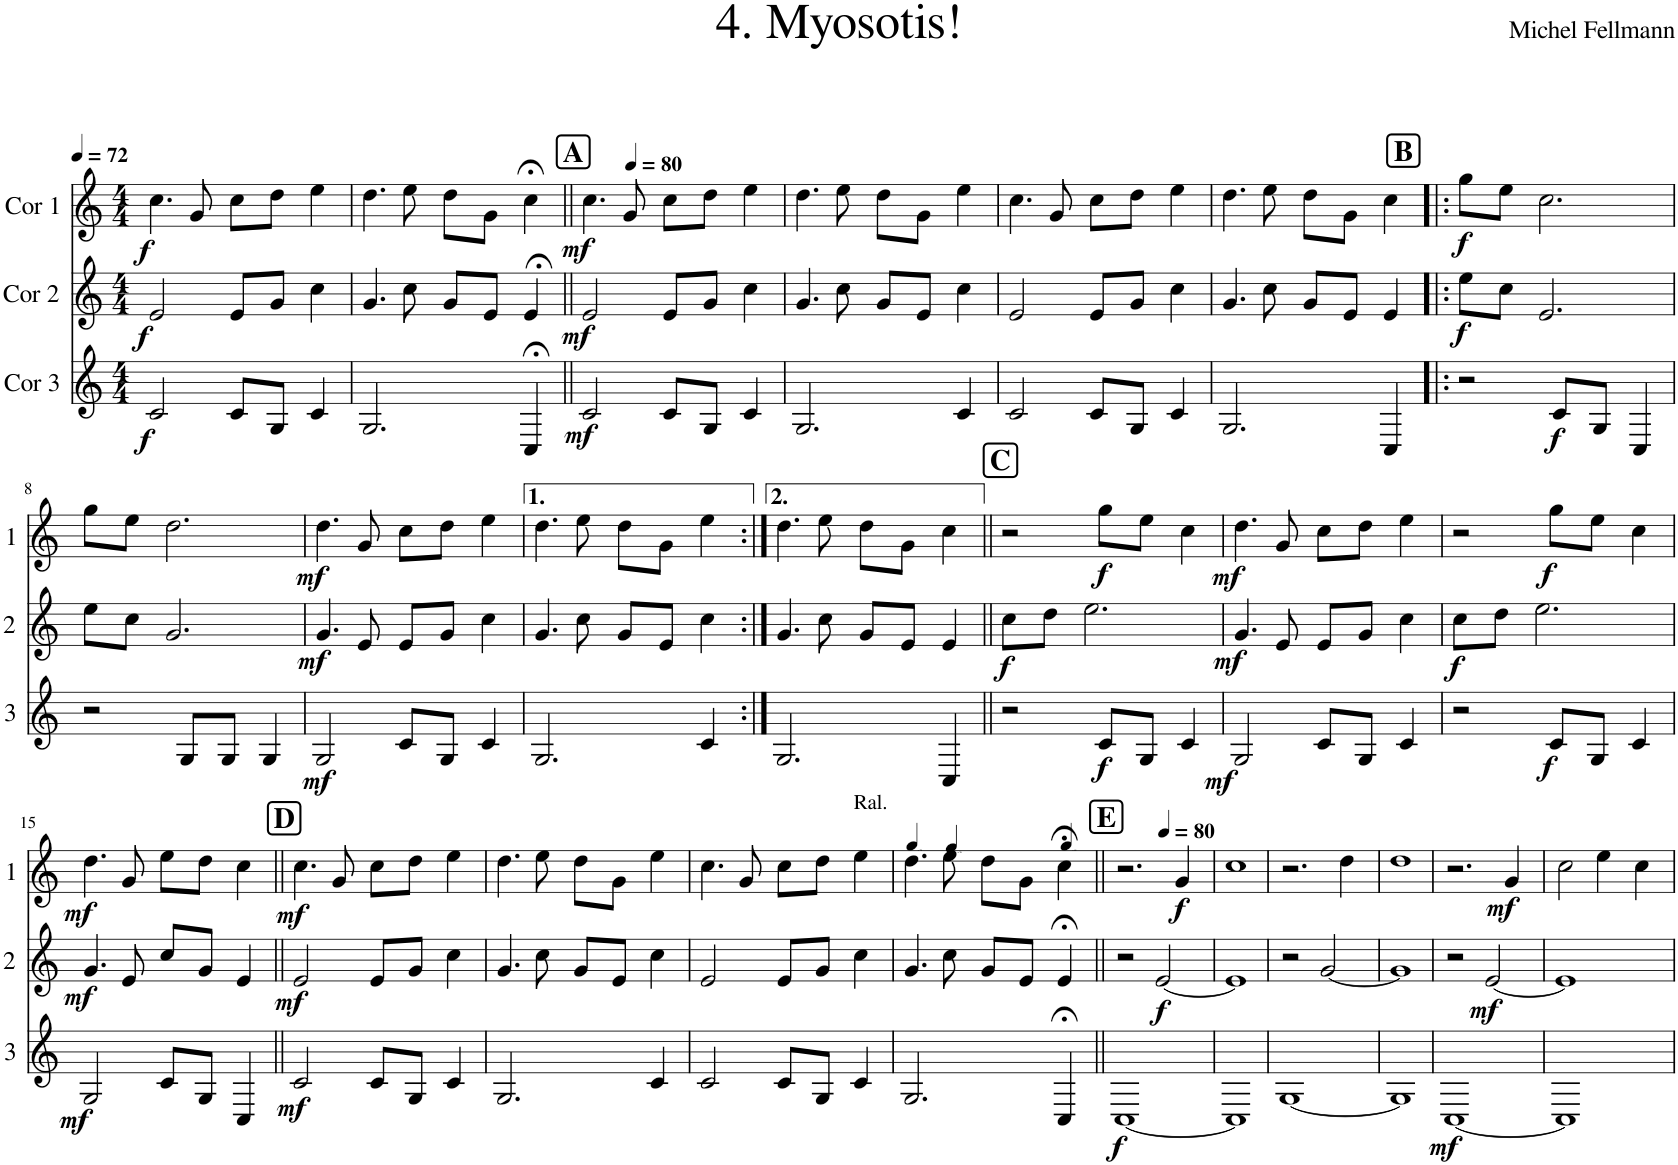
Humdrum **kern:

**kern	**dynam	**kern	**dynam	**kern	**dynam
*part3	*part3	*part2	*part2	*part1	*part1
*staff3	*staff3	*staff2	*staff2	*staff1	*staff1
*I"Cor 3	*	*I"Cor 2	*	*I"Cor 1	*
*clefG2	*	*clefG2	*	*clefG2	*
*Trd4c7	*	*Trd4c7	*	*Trd4c7	*
*k[]	*	*k[]	*	*k[]	*
*M4/4	*	*M4/4	*	*M4/4	*
*MM72	*	*MM72	*	*MM72	*
=1	=1	=1	=1	=1	=1
!	!LO:DY:b	!	!LO:DY:b	!	!LO:DY:b
2c/	f	2e/	f	4.cc\	f
.	.	.	.	8g/	.
8c/L	.	8e/L	.	8cc\L	.
8G/J	.	8g/J	.	8dd\J	.
4c/	.	4cc\	.	4ee\	.
=2	=2	=2	=2	=2	=2
2.G/	.	4.g/	.	4.dd\	.
.	.	8cc\	.	8ee\	.
.	.	8g/L	.	8dd\L	.
.	.	8e/J	.	8g\J	.
4C;</	.	4e;</	.	4cc;<\	.
=3||	=3||	=3||	=3||	=3||	=3||
!!LO:REH:place=s1:a:B:cj:fs=14:t=A
*	*	*	*	*MM80	*
!	!LO:DY:b	!	!LO:DY:b	!	!LO:DY:b
2c/	mf	2e/	mf	4.cc\	mf
.	.	.	.	8g/	.
8c/L	.	8e/L	.	8cc\L	.
8G/J	.	8g/J	.	8dd\J	.
4c/	.	4cc\	.	4ee\	.
=4	=4	=4	=4	=4	=4
2.G/	.	4.g/	.	4.dd\	.
.	.	8cc\	.	8ee\	.
.	.	8g/L	.	8dd\L	.
.	.	8e/J	.	8g\J	.
4c/	.	4cc\	.	4ee\	.
=5	=5	=5	=5	=5	=5
2c/	.	2e/	.	4.cc\	.
.	.	.	.	8g/	.
8c/L	.	8e/L	.	8cc\L	.
8G/J	.	8g/J	.	8dd\J	.
4c/	.	4cc\	.	4ee\	.
=6	=6	=6	=6	=6	=6
2.G/	.	4.g/	.	4.dd\	.
.	.	8cc\	.	8ee\	.
.	.	8g/L	.	8dd\L	.
.	.	8e/J	.	8g\J	.
4C/	.	4e/	.	4cc\	.
!!LO:REH:place=s1:a:B:cj:fs=14:t=B
=7!|:	=7!|:	=7!|:	=7!|:	=7!|:	=7!|:
!	!	!	!LO:DY:b	!	!LO:DY:b
2r	.	8ee\L	f	8gg\L	f
.	.	8cc\J	.	8ee\J	.
.	.	2.e/	.	2.cc\	.
!	!LO:DY:b	!	!	!	!
8c/L	f	.	.	.	.
8G/J	.	.	.	.	.
4C/	.	.	.	.	.
!!LO:LB:g=z
=8	=8	=8	=8	=8	=8
2r	.	8ee\L	.	8gg\L	.
.	.	8cc\J	.	8ee\J	.
.	.	2.g/	.	2.dd\	.
8G/L	.	.	.	.	.
8G/J	.	.	.	.	.
4G/	.	.	.	.	.
=9	=9	=9	=9	=9	=9
!	!LO:DY:b	!	!LO:DY:b	!	!LO:DY:b
2G/	mf	4.g/	mf	4.dd\	mf
.	.	8e/	.	8g/	.
8c/L	.	8e/L	.	8cc\L	.
8G/J	.	8g/J	.	8dd\J	.
4c/	.	4cc\	.	4ee\	.
=10	=10	=10	=10	=10	=10
2.G/	.	4.g/	.	4.dd\	.
.	.	8cc\	.	8ee\	.
.	.	8g/L	.	8dd\L	.
.	.	8e/J	.	8g\J	.
4c/	.	4cc\	.	4ee\	.
=11:|!	=11:|!	=11:|!	=11:|!	=11:|!	=11:|!
2.G/	.	4.g/	.	4.dd\	.
.	.	8cc\	.	8ee\	.
.	.	8g/L	.	8dd\L	.
.	.	8e/J	.	8g\J	.
4C/	.	4e/	.	4cc\	.
!!LO:REH:place=s1:a:B:cj:fs=14:t=C
=12||	=12||	=12||	=12||	=12||	=12||
!	!	!	!LO:DY:b	!	!
2r	.	8cc\L	f	2r	.
.	.	8dd\J	.	.	.
.	.	2.ee\	.	.	.
!	!LO:DY:b	!	!	!	!LO:DY:b
8c/L	f	.	.	8gg\L	f
8G/J	.	.	.	8ee\J	.
4c/	.	.	.	4cc\	.
=13	=13	=13	=13	=13	=13
!	!LO:DY:b	!	!LO:DY:b	!	!LO:DY:b
2G/	mf	4.g/	mf	4.dd\	mf
.	.	8e/	.	8g/	.
8c/L	.	8e/L	.	8cc\L	.
8G/J	.	8g/J	.	8dd\J	.
4c/	.	4cc\	.	4ee\	.
=14	=14	=14	=14	=14	=14
!	!	!	!LO:DY:b	!	!
2r	.	8cc\L	f	2r	.
.	.	8dd\J	.	.	.
.	.	2.ee\	.	.	.
!	!LO:DY:b	!	!	!	!LO:DY:b
8c/L	f	.	.	8gg\L	f
8G/J	.	.	.	8ee\J	.
4c/	.	.	.	4cc\	.
!!LO:LB:g=z
=15	=15	=15	=15	=15	=15
!	!LO:DY:b	!	!LO:DY:b	!	!LO:DY:b
2G/	mf	4.g/	mf	4.dd\	mf
.	.	8e/	.	8g/	.
8c/L	.	8cc/L	.	8ee\L	.
8G/J	.	8g/J	.	8dd\J	.
4C/	.	4e/	.	4cc\	.
!!LO:REH:place=s1:a:B:cj:fs=14:t=D
=16||	=16||	=16||	=16||	=16||	=16||
!	!LO:DY:b	!	!LO:DY:b	!	!LO:DY:b
2c/	mf	2e/	mf	4.cc\	mf
.	.	.	.	8g/	.
8c/L	.	8e/L	.	8cc\L	.
8G/J	.	8g/J	.	8dd\J	.
4c/	.	4cc\	.	4ee\	.
=17	=17	=17	=17	=17	=17
2.G/	.	4.g/	.	4.dd\	.
.	.	8cc\	.	8ee\	.
.	.	8g/L	.	8dd\L	.
.	.	8e/J	.	8g\J	.
4c/	.	4cc\	.	4ee\	.
=18	=18	=18	=18	=18	=18
2c/	.	2e/	.	4.cc\	.
.	.	.	.	8g/	.
8c/L	.	8e/L	.	8cc\L	.
8G/J	.	8g/J	.	8dd\J	.
!	!	!	!	!LO:TX:a:t=Ral.	!
4c/	.	4cc\	.	4ee\	.
=19	=19	=19	=19	=19	=19
*	*	*	*	*MM75	*
2.G/	.	4.g/	.	4.dd\	.
*	*	*	*	*MM70	*
.	.	8cc\	.	8ee\	.
.	.	8g/L	.	8dd\L	.
.	.	8e/J	.	8g\J	.
*	*	*	*	*MM60	*
4C;</	.	4e;</	.	4cc;<\	.
=20||	=20||	=20||	=20||	=20||	=20||
!!LO:REH:place=s1:a:B:cj:fs=14:t=E
*	*	*	*	*MM80	*
!	!LO:DY:b	!	!	!	!
[1C	f	2r	.	2.r	.
!	!	!	!LO:DY:b	!	!
.	.	[2e/	f	.	.
!	!	!	!	!	!LO:DY:b
.	.	.	.	4g/	f
=21	=21	=21	=21	=21	=21
1C]	.	1e]	.	1cc	.
=22	=22	=22	=22	=22	=22
[1G	.	2r	.	2.r	.
.	.	[2g/	.	.	.
.	.	.	.	4dd\	.
=23	=23	=23	=23	=23	=23
1G]	.	1g]	.	1dd	.
=24	=24	=24	=24	=24	=24
!	!LO:DY:b	!	!	!	!
[1C	mf	2r	.	2.r	.
!	!	!	!LO:DY:b	!	!
.	.	[2e/	mf	.	.
!	!	!	!	!	!LO:DY:b
.	.	.	.	4g/	mf
=25	=25	=25	=25	=25	=25
1C]	.	1e]	.	2cc\	.
.	.	.	.	4ee\	.
.	.	.	.	4cc\	.
=	=	=	=	=	=
*-	*-	*-	*-	*-	*-
